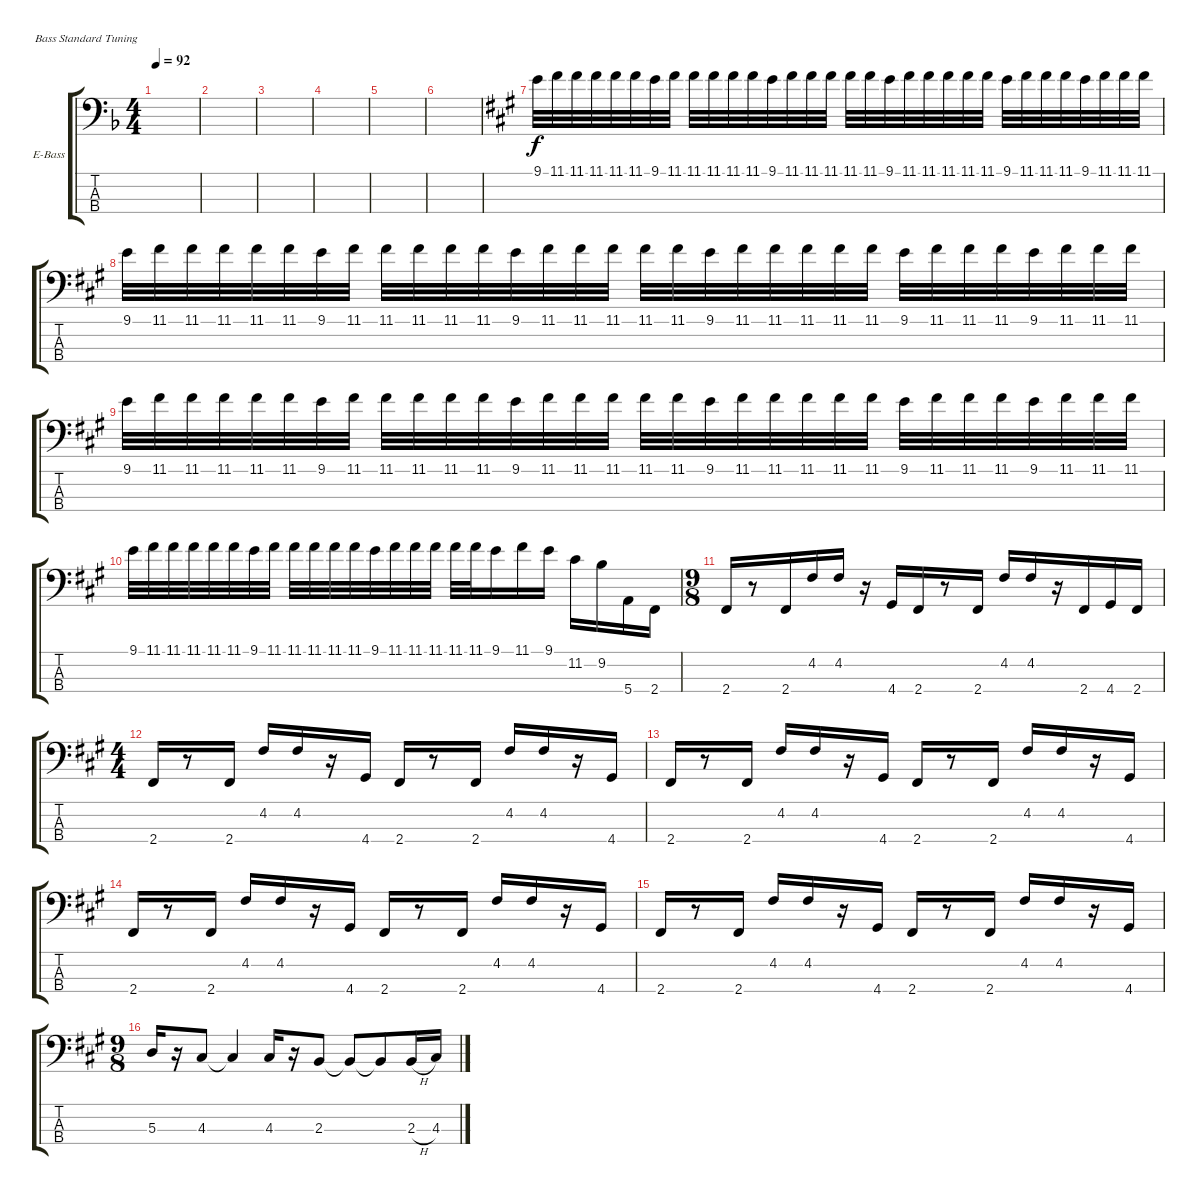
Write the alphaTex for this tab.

\defaultSystemsLayout 4
\bracketExtendMode groupsimilarinstruments
\firstSystemTrackNameOrientation horizontal
\otherSystemsTrackNameOrientation horizontal
\track ("Electric Bass (Rutherford)" "E-Bass") {instrument electricbassfinger}
\staff {score tabs}
\tuning (G2 D2 A1 E1)
\ts (4 4)
\tempo 92
\clef f4
\ks dminor
|
|
|
|
|
|
\ks f#minor
9.1.32 11.1.32 11.1.32 11.1.32 11.1.32 11.1.32 9.1.32 11.1.32 11.1.32 11.1.32 11.1.32 11.1.32 9.1.32 11.1.32 11.1.32 11.1.32 11.1.32 11.1.32 9.1.32 11.1.32 11.1.32 11.1.32 11.1.32 11.1.32 9.1.32 11.1.32 11.1.32 11.1.32 9.1.32 11.1.32 11.1.32 11.1.32 |
9.1.32 11.1.32 11.1.32 11.1.32 11.1.32 11.1.32 9.1.32 11.1.32 11.1.32 11.1.32 11.1.32 11.1.32 9.1.32 11.1.32 11.1.32 11.1.32 11.1.32 11.1.32 9.1.32 11.1.32 11.1.32 11.1.32 11.1.32 11.1.32 9.1.32 11.1.32 11.1.32 11.1.32 9.1.32 11.1.32 11.1.32 11.1.32 |
9.1.32 11.1.32 11.1.32 11.1.32 11.1.32 11.1.32 9.1.32 11.1.32 11.1.32 11.1.32 11.1.32 11.1.32 9.1.32 11.1.32 11.1.32 11.1.32 11.1.32 11.1.32 9.1.32 11.1.32 11.1.32 11.1.32 11.1.32 11.1.32 9.1.32 11.1.32 11.1.32 11.1.32 9.1.32 11.1.32 11.1.32 11.1.32 |
9.1.32 11.1.32 11.1.32 11.1.32 11.1.32 11.1.32 9.1.32 11.1.32 11.1.32 11.1.32 11.1.32 11.1.32 9.1.32 11.1.32 11.1.32 11.1.32 11.1.32 11.1.32 9.1.16 11.1.16 9.1.16 11.2.16 9.2.16 5.4.16 2.4.16 |
\ts (9 8)
2.4.16 r.8 2.4.16 4.2.16 4.2.16 r.16 4.4.16 2.4.16 r.8 2.4.16 4.2.16 4.2.16 r.16 2.4.16 4.4.16 2.4.16 |
\ts (4 4)
2.4.16 r.8 2.4.16 4.2.16 4.2.16 r.16 4.4.16 2.4.16 r.8 2.4.16 4.2.16 4.2.16 r.16 4.4.16 |
2.4.16 r.8 2.4.16 4.2.16 4.2.16 r.16 4.4.16 2.4.16 r.8 2.4.16 4.2.16 4.2.16 r.16 4.4.16 |
2.4.16 r.8 2.4.16 4.2.16 4.2.16 r.16 4.4.16 2.4.16 r.8 2.4.16 4.2.16 4.2.16 r.16 4.4.16 |
2.4.16 r.8 2.4.16 4.2.16 4.2.16 r.16 4.4.16 2.4.16 r.8 2.4.16 4.2.16 4.2.16 r.16 4.4.16 |
\ts (9 8)
5.3.16 r.16 4.3.8 4.3{t}.4 4.3.16 r.16 2.3.8 2.3{t}.8 2.3{t}.8 2.3{h}.16 4.3.16
